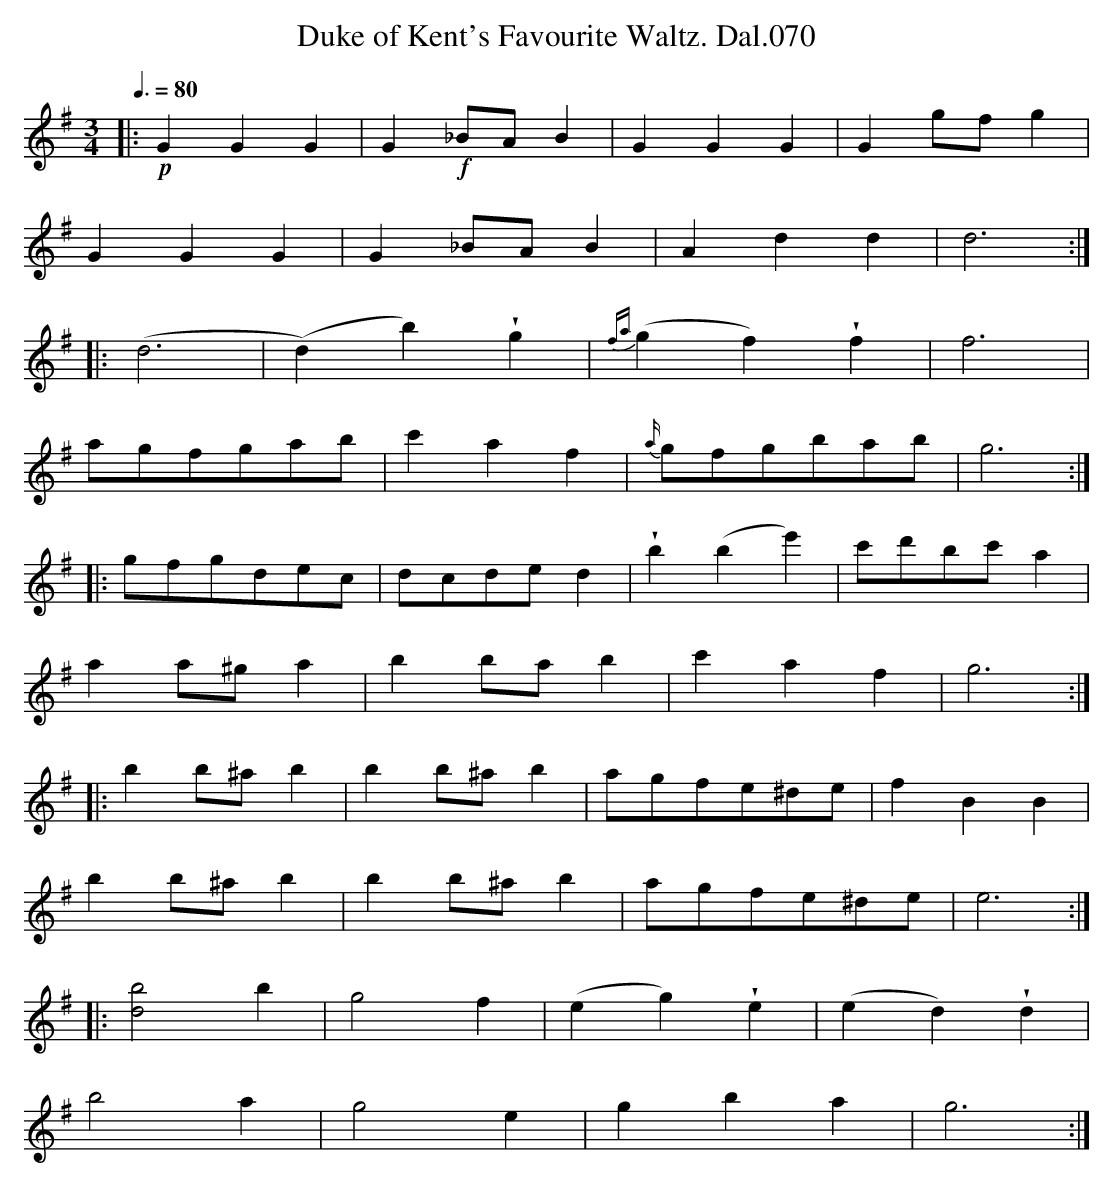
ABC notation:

X:1
T:Duke of Kent's Favourite Waltz. Dal.070
M:3/4
L:1/8
Q:3/8=80
K:Gmaj
|: !p!G2 G2 G2 | G2 !f!_BA B2 | G2 G2 G2 | G2 gf g2 |
G2 G2 G2 | G2 _BA B2 | A2 d2 d2 | d6 :|
|: (d6 | (d2) b2) !wedge!g2 | {fa}(g2 f2) !wedge!f2 | f6 |
agfgab | c'2 a2 f2 | {a/}gfgbab | g6 :|
|: gfgdec | dcde d2 | !wedge!b2 (b2 e'2) | c'd'bc' a2 |
a2 a^g a2 | b2 ba b2 | c'2 a2 f2 | g6 :|
|:b2b^ab2|b2b^ab2|agfe^de|f2B2B2|
b2b^ab2|b2b^ab2|agfe^de|e6:|
|: [d4b4] b2 | g4 f2 | (e2 g2) !wedge!e2 | (e2 d2) !wedge!d2 |
b4 a2 | g4 e2 | g2 b2 a2 | g6 :|
